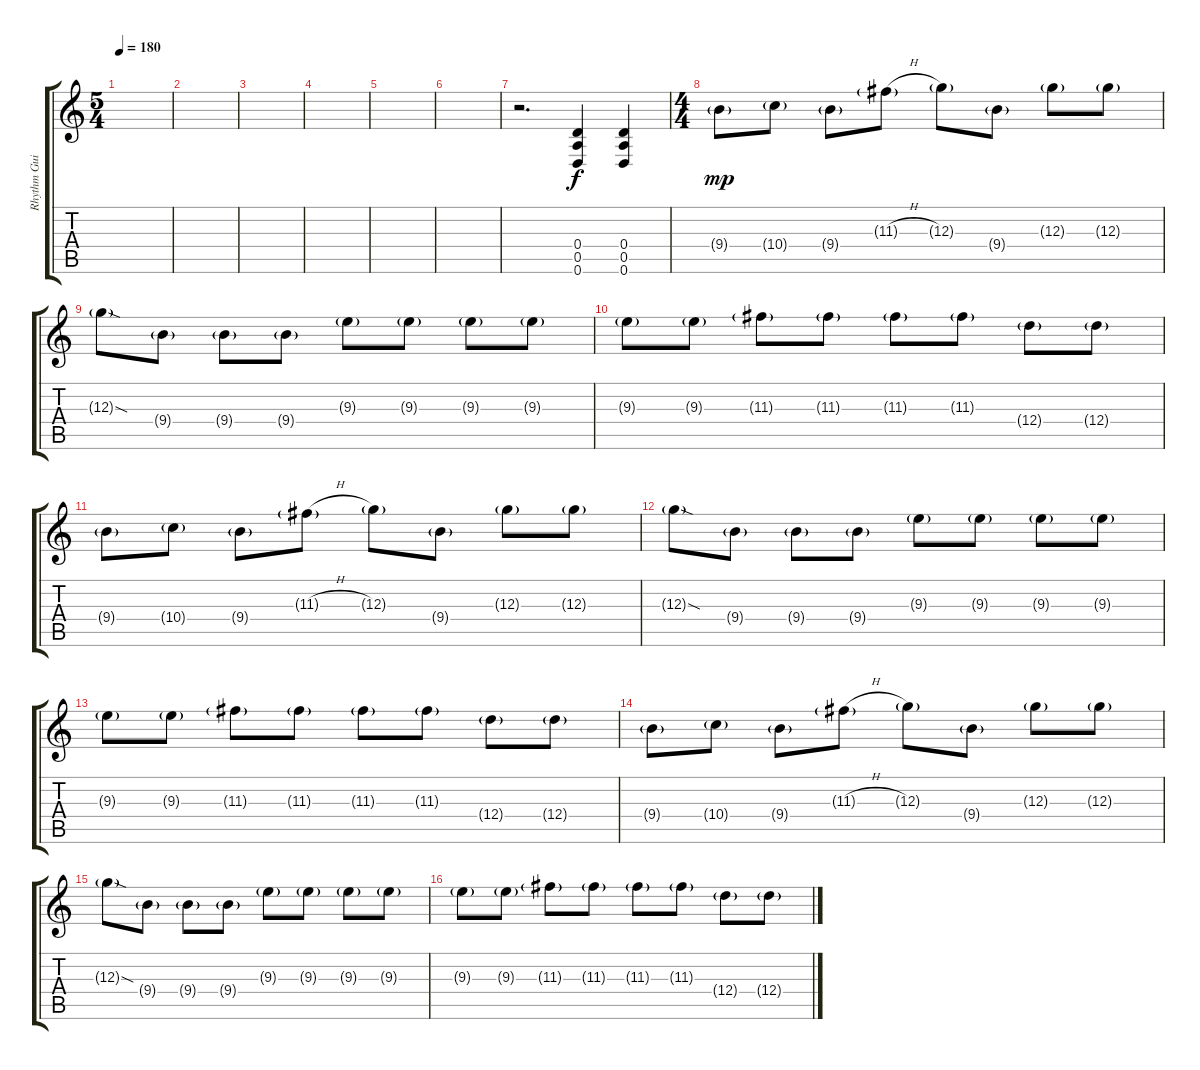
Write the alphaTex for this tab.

\track ("Rhythm Guitar" "Rhythm Gui") {instrument overdrivenguitar}
\staff {score tabs}
\tuning (E4 B3 G3 D3 A2 D2) {hide}
\ts (5 4)
\tempo 180
\clef g2
\ks c
|
|
|
|
|
|
r.2{d} (0.4 0.5 0.6).4 (0.4 0.5 0.6).4 |
\ts (4 4)
9.4{g}.8{dy mp} 10.4{g}.8 9.4{g}.8 11.3{h g}.8 12.3{g}.8 9.4{g}.8 12.3{g}.8 12.3{g}.8 |
12.3{sod g}.8 9.4{g}.8 9.4{g}.8 9.4{g}.8 9.3{g}.8 9.3{g}.8 9.3{g}.8 9.3{g}.8 |
9.3{g}.8 9.3{g}.8 11.3{g}.8 11.3{g}.8 11.3{g}.8 11.3{g}.8 12.4{g}.8 12.4{g}.8 |
9.4{g}.8 10.4{g}.8 9.4{g}.8 11.3{h g}.8 12.3{g}.8 9.4{g}.8 12.3{g}.8 12.3{g}.8 |
12.3{sod g}.8 9.4{g}.8 9.4{g}.8 9.4{g}.8 9.3{g}.8 9.3{g}.8 9.3{g}.8 9.3{g}.8 |
9.3{g}.8 9.3{g}.8 11.3{g}.8 11.3{g}.8 11.3{g}.8 11.3{g}.8 12.4{g}.8 12.4{g}.8 |
9.4{g}.8 10.4{g}.8 9.4{g}.8 11.3{h g}.8 12.3{g}.8 9.4{g}.8 12.3{g}.8 12.3{g}.8 |
12.3{sod g}.8 9.4{g}.8 9.4{g}.8 9.4{g}.8 9.3{g}.8 9.3{g}.8 9.3{g}.8 9.3{g}.8 |
9.3{g}.8 9.3{g}.8 11.3{g}.8 11.3{g}.8 11.3{g}.8 11.3{g}.8 12.4{g}.8 12.4{g}.8
